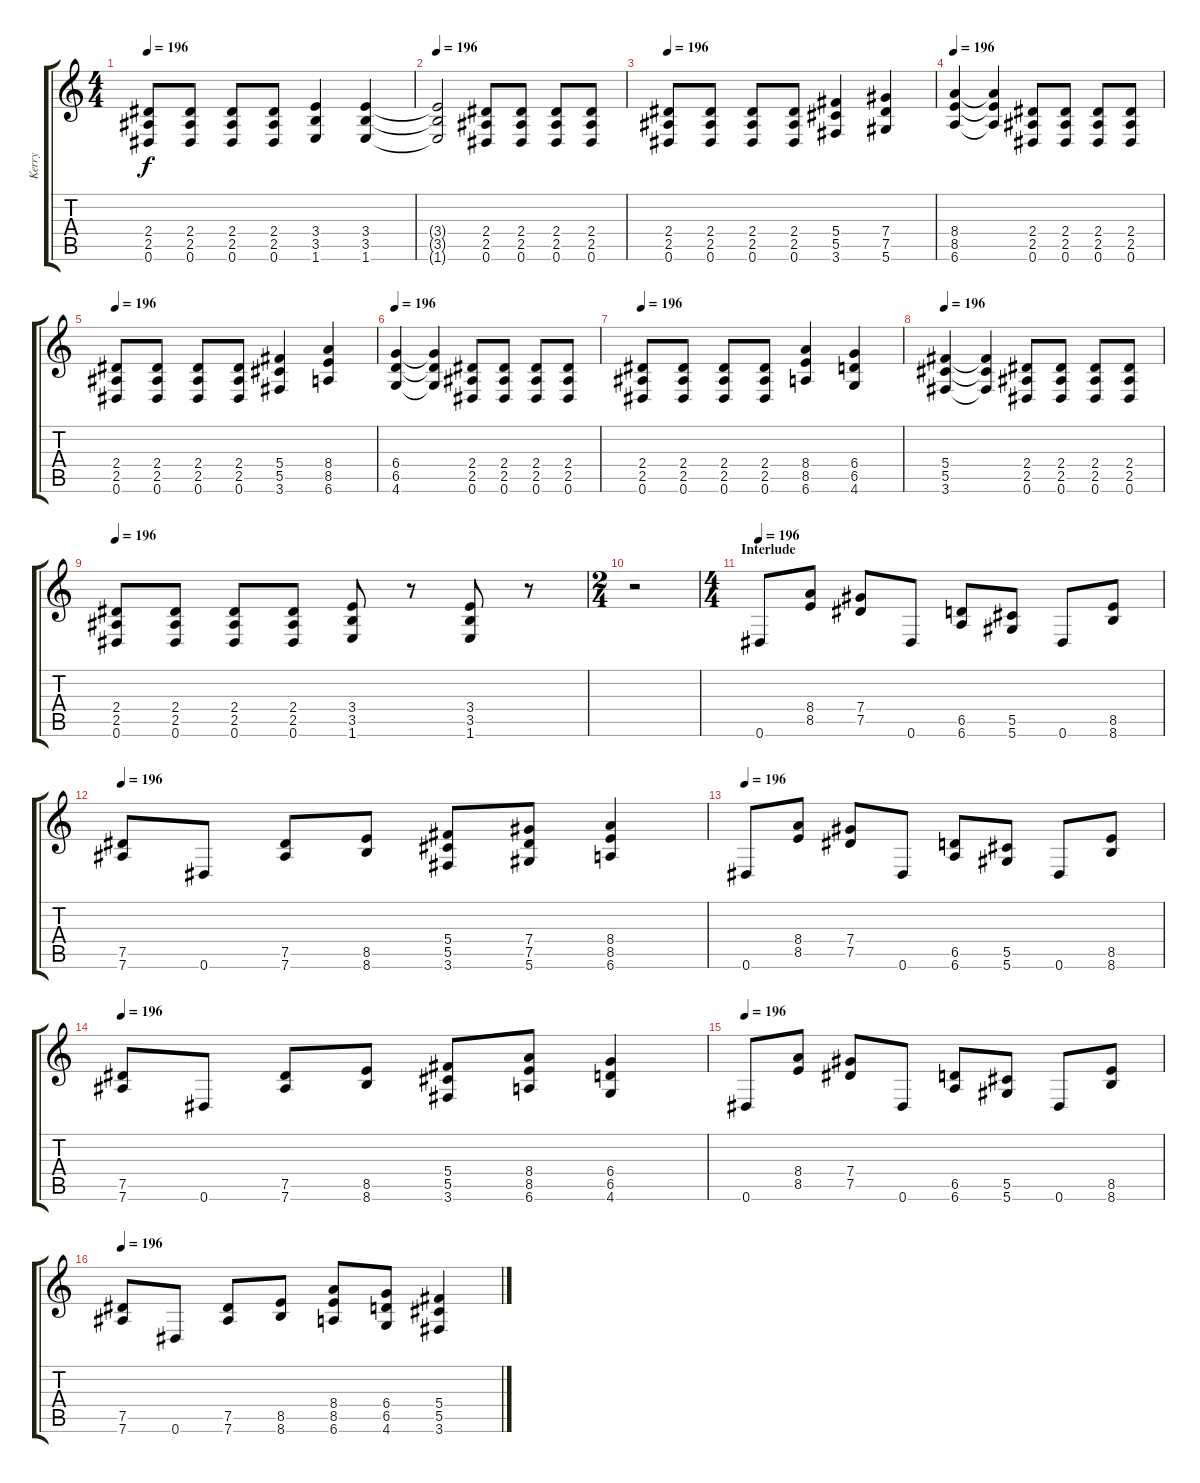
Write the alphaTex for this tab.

\track ("Kerry" "Kerry") {instrument distortionguitar}
\staff {score tabs}
\tuning (Eb4 Bb3 Gb3 Db3 Ab2 Eb2) {hide}
\ts (4 4)
\tempo 196
\clef g2
\ks c
(2.4 2.5 0.6).8{dy f} (2.4 2.5 0.6).8 (2.4 2.5 0.6).8 (2.4 2.5 0.6).8 (3.4 3.5 1.6).4 (3.4 3.5 1.6).4 |
\tempo 196
(3.4{t} 3.5{t} 1.6{t}).2 (2.4 2.5 0.6).8 (2.4 2.5 0.6).8 (2.4 2.5 0.6).8 (2.4 2.5 0.6).8 |
\tempo 196
(2.4 2.5 0.6).8 (2.4 2.5 0.6).8 (2.4 2.5 0.6).8 (2.4 2.5 0.6).8 (5.4 5.5 3.6).4 (7.4 7.5 5.6).4 |
\tempo 196
(8.4 8.5 6.6).4 (8.4{t} 8.5{t} 6.6{t}).4 (2.4 2.5 0.6).8 (2.4 2.5 0.6).8 (2.4 2.5 0.6).8 (2.4 2.5 0.6).8 |
\tempo 196
(2.4 2.5 0.6).8 (2.4 2.5 0.6).8 (2.4 2.5 0.6).8 (2.4 2.5 0.6).8 (5.4 5.5 3.6).4 (8.4 8.5 6.6).4 |
\tempo 196
(6.4 6.5 4.6).4 (6.4{t} 6.5{t} 4.6{t}).4 (2.4 2.5 0.6).8 (2.4 2.5 0.6).8 (2.4 2.5 0.6).8 (2.4 2.5 0.6).8 |
\tempo 196
(2.4 2.5 0.6).8 (2.4 2.5 0.6).8 (2.4 2.5 0.6).8 (2.4 2.5 0.6).8 (8.4 8.5 6.6).4 (6.4 6.5 4.6).4 |
\tempo 196
(5.4 5.5 3.6).4 (5.4{t} 5.5{t} 3.6{t}).4 (2.4 2.5 0.6).8 (2.4 2.5 0.6).8 (2.4 2.5 0.6).8 (2.4 2.5 0.6).8 |
\tempo 196
(2.4 2.5 0.6).8 (2.4 2.5 0.6).8 (2.4 2.5 0.6).8 (2.4 2.5 0.6).8 (3.4 3.5 1.6).8 r.8 (3.4 3.5 1.6).8 r.8 |
\ts (2 4)
r.2 |
\ts (4 4)
\section ("" "Interlude")
\tempo 196
0.6.8 (8.4 8.5).8 (7.4 7.5).8 0.6.8 (6.5 6.6).8 (5.5 5.6).8 0.6.8 (8.5 8.6).8 |
\tempo 196
(7.5 7.6).8 0.6.8 (7.5 7.6).8 (8.5 8.6).8 (5.4 5.5 3.6).8 (7.4 7.5 5.6).8 (8.4 8.5 6.6).4 |
\tempo 196
0.6.8 (8.4 8.5).8 (7.4 7.5).8 0.6.8 (6.5 6.6).8 (5.5 5.6).8 0.6.8 (8.5 8.6).8 |
\tempo 196
(7.5 7.6).8 0.6.8 (7.5 7.6).8 (8.5 8.6).8 (5.4 5.5 3.6).8 (8.4 8.5 6.6).8 (6.4 6.5 4.6).4 |
\tempo 196
0.6.8 (8.4 8.5).8 (7.4 7.5).8 0.6.8 (6.5 6.6).8 (5.5 5.6).8 0.6.8 (8.5 8.6).8 |
\tempo 196
(7.5 7.6).8 0.6.8 (7.5 7.6).8 (8.5 8.6).8 (8.4 8.5 6.6).8 (6.4 6.5 4.6).8 (5.4 5.5 3.6).4
